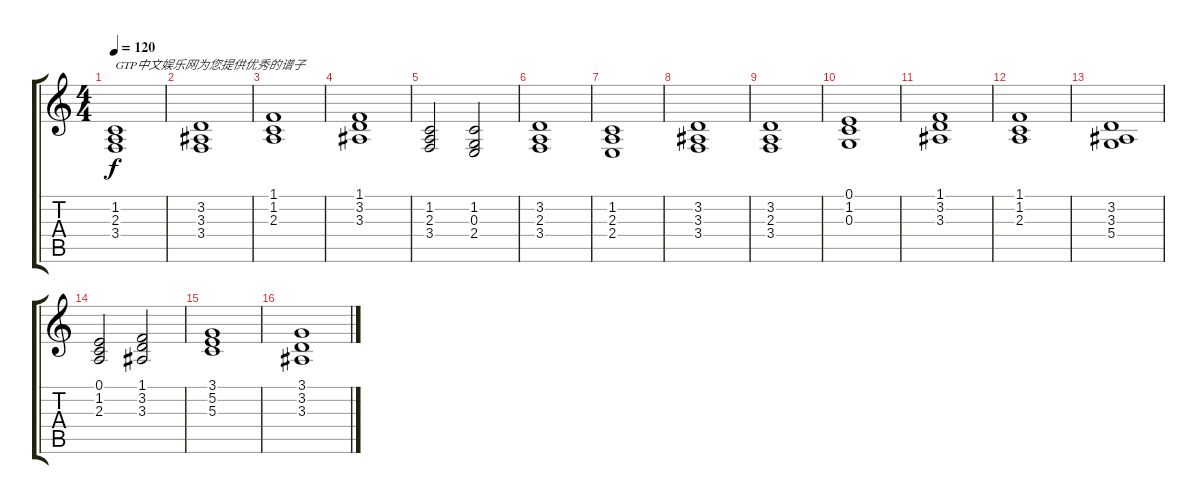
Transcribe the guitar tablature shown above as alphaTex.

\track "" {instrument stringensemble1}
\staff {score tabs}
\tuning (E4 B3 G3 D3 A2 E2) {hide}
\ts (4 4)
\tempo 120
\clef g2
\ks c
(1.2 2.3 3.4).1{txt "GTP中文娱乐网为您提供优秀的谱子" dy f instrument stringensemble1} |
(3.2 3.3 3.4).1 |
(1.1 1.2 2.3).1 |
(1.1 3.2 3.3).1 |
(1.2 2.3 3.4).2 (1.2 0.3 2.4).2 |
(3.2 2.3 3.4).1 |
(1.2 2.3 2.4).1 |
(3.2 3.3 3.4).1 |
(3.2 2.3 3.4).1 |
(0.1 1.2 0.3).1 |
(1.1 3.2 3.3).1 |
(1.1 1.2 2.3).1 |
(3.2 3.3 5.4).1 |
(0.1 1.2 2.3).2 (1.1 3.2 3.3).2 |
(3.1 5.2 5.3).1 |
(3.1 3.2 3.3).1
